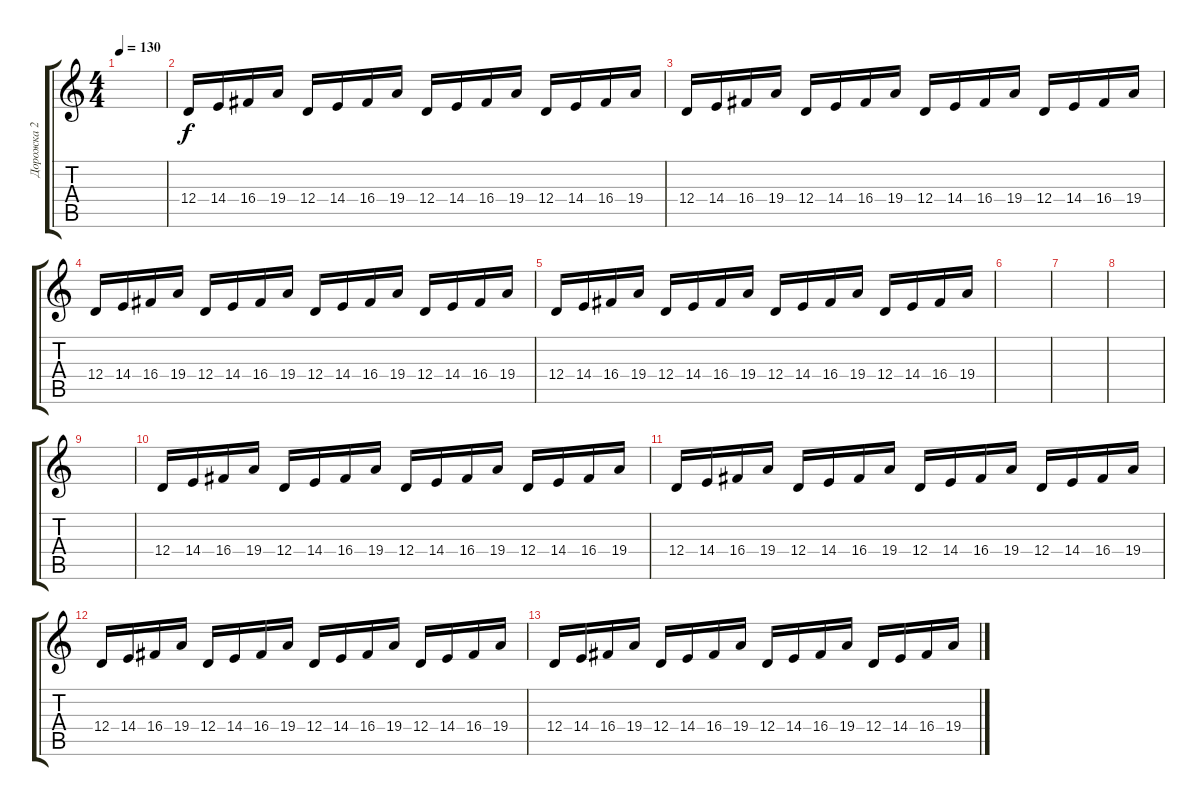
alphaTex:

\track ("Дорожка 2" "Дорожка 2") {instrument lead1square}
\staff {score tabs}
\tuning (E4 B3 G3 D3 A2 D2) {hide}
\ts (4 4)
\tempo 130
\clef g2
\ks c
|
12.4.16 14.4.16 16.4.16 19.4.16 12.4.16 14.4.16 16.4.16 19.4.16 12.4.16 14.4.16 16.4.16 19.4.16 12.4.16 14.4.16 16.4.16 19.4.16 |
12.4.16 14.4.16 16.4.16 19.4.16 12.4.16 14.4.16 16.4.16 19.4.16 12.4.16 14.4.16 16.4.16 19.4.16 12.4.16 14.4.16 16.4.16 19.4.16 |
12.4.16 14.4.16 16.4.16 19.4.16 12.4.16 14.4.16 16.4.16 19.4.16 12.4.16 14.4.16 16.4.16 19.4.16 12.4.16 14.4.16 16.4.16 19.4.16 |
12.4.16 14.4.16 16.4.16 19.4.16 12.4.16 14.4.16 16.4.16 19.4.16 12.4.16 14.4.16 16.4.16 19.4.16 12.4.16 14.4.16 16.4.16 19.4.16 |
|
|
|
|
12.4.16 14.4.16 16.4.16 19.4.16 12.4.16 14.4.16 16.4.16 19.4.16 12.4.16 14.4.16 16.4.16 19.4.16 12.4.16 14.4.16 16.4.16 19.4.16 |
12.4.16 14.4.16 16.4.16 19.4.16 12.4.16 14.4.16 16.4.16 19.4.16 12.4.16 14.4.16 16.4.16 19.4.16 12.4.16 14.4.16 16.4.16 19.4.16 |
12.4.16 14.4.16 16.4.16 19.4.16 12.4.16 14.4.16 16.4.16 19.4.16 12.4.16 14.4.16 16.4.16 19.4.16 12.4.16 14.4.16 16.4.16 19.4.16 |
12.4.16 14.4.16 16.4.16 19.4.16 12.4.16 14.4.16 16.4.16 19.4.16 12.4.16 14.4.16 16.4.16 19.4.16 12.4.16 14.4.16 16.4.16 19.4.16
